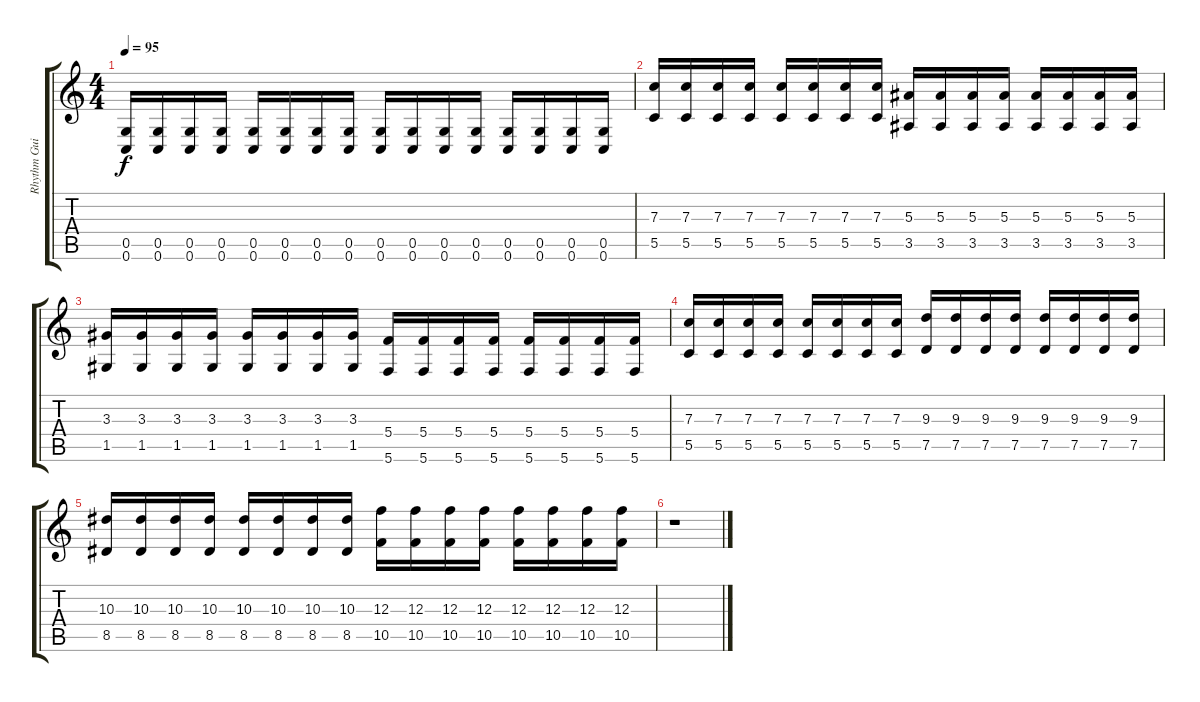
\track ("Rhythm Guitar" "Rhythm Gui") {instrument overdrivenguitar}
\staff {score tabs}
\tuning (D4 A3 F3 C3 G2 C2) {hide}
\ts (4 4)
\tempo 95
\clef g2
\ks c
(0.5 0.6).16{dy f} (0.5 0.6).16 (0.5 0.6).16 (0.5 0.6).16 (0.5 0.6).16 (0.5 0.6).16 (0.5 0.6).16 (0.5 0.6).16 (0.5 0.6).16 (0.5 0.6).16 (0.5 0.6).16 (0.5 0.6).16 (0.5 0.6).16 (0.5 0.6).16 (0.5 0.6).16 (0.5 0.6).16 |
(7.3 5.5).16 (7.3 5.5).16 (7.3 5.5).16 (7.3 5.5).16 (7.3 5.5).16 (7.3 5.5).16 (7.3 5.5).16 (7.3 5.5).16 (5.3 3.5).16 (5.3 3.5).16 (5.3 3.5).16 (5.3 3.5).16 (5.3 3.5).16 (5.3 3.5).16 (5.3 3.5).16 (5.3 3.5).16 |
(3.3 1.5).16 (3.3 1.5).16 (3.3 1.5).16 (3.3 1.5).16 (3.3 1.5).16 (3.3 1.5).16 (3.3 1.5).16 (3.3 1.5).16 (5.4 5.6).16 (5.4 5.6).16 (5.4 5.6).16 (5.4 5.6).16 (5.4 5.6).16 (5.4 5.6).16 (5.4 5.6).16 (5.4 5.6).16 |
(7.3 5.5).16 (7.3 5.5).16 (7.3 5.5).16 (7.3 5.5).16 (7.3 5.5).16 (7.3 5.5).16 (7.3 5.5).16 (7.3 5.5).16 (9.3 7.5).16 (9.3 7.5).16 (9.3 7.5).16 (9.3 7.5).16 (9.3 7.5).16 (9.3 7.5).16 (9.3 7.5).16 (9.3 7.5).16 |
(10.3 8.5).16 (10.3 8.5).16 (10.3 8.5).16 (10.3 8.5).16 (10.3 8.5).16 (10.3 8.5).16 (10.3 8.5).16 (10.3 8.5).16 (12.3 10.5).16 (12.3 10.5).16 (12.3 10.5).16 (12.3 10.5).16 (12.3 10.5).16 (12.3 10.5).16 (12.3 10.5).16 (12.3 10.5).16 |
r.1
